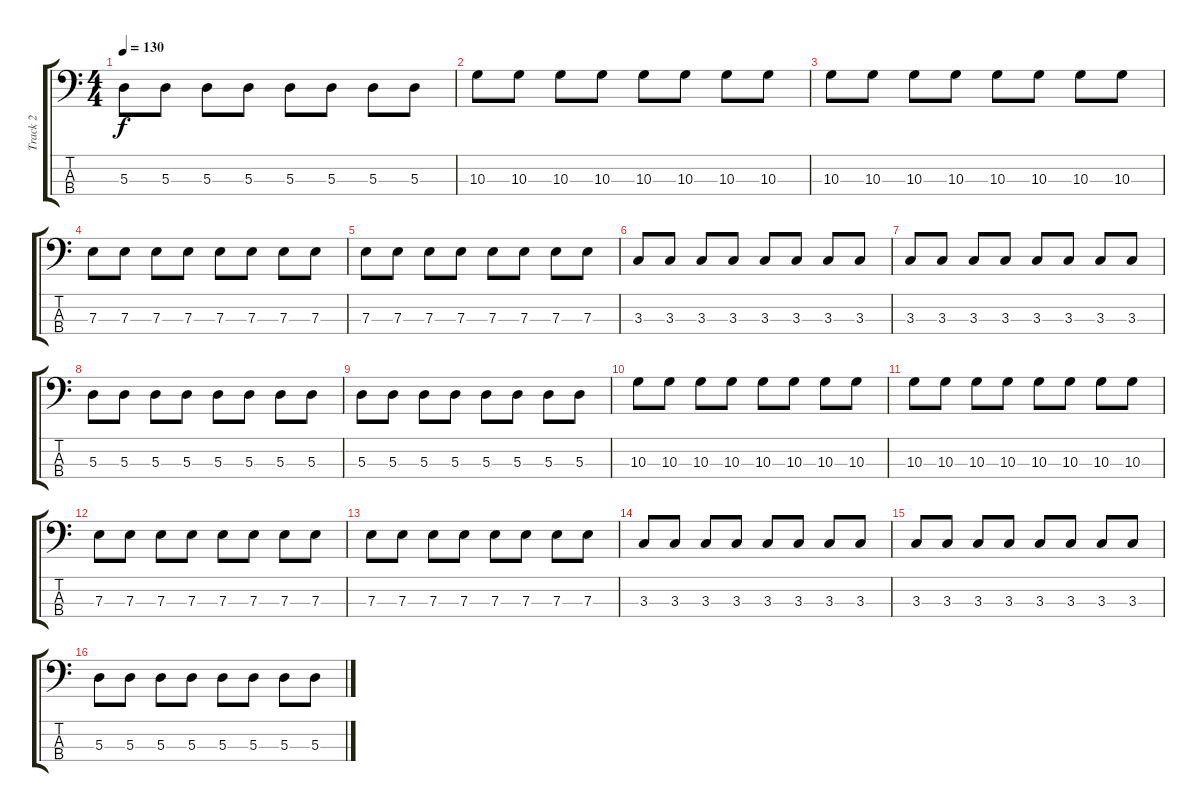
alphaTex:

\track ("Track 2" "Track 2") {instrument electricbassfinger}
\staff {score tabs}
\tuning (G2 D2 A1 E1) {hide}
\ts (4 4)
\tempo 130
\clef f4
\ks c
5.3.8{dy f} 5.3.8 5.3.8 5.3.8 5.3.8 5.3.8 5.3.8 5.3.8 |
10.3.8 10.3.8 10.3.8 10.3.8 10.3.8 10.3.8 10.3.8 10.3.8 |
10.3.8 10.3.8 10.3.8 10.3.8 10.3.8 10.3.8 10.3.8 10.3.8 |
7.3.8 7.3.8 7.3.8 7.3.8 7.3.8 7.3.8 7.3.8 7.3.8 |
7.3.8 7.3.8 7.3.8 7.3.8 7.3.8 7.3.8 7.3.8 7.3.8 |
3.3.8 3.3.8 3.3.8 3.3.8 3.3.8 3.3.8 3.3.8 3.3.8 |
3.3.8 3.3.8 3.3.8 3.3.8 3.3.8 3.3.8 3.3.8 3.3.8 |
5.3.8 5.3.8 5.3.8 5.3.8 5.3.8 5.3.8 5.3.8 5.3.8 |
5.3.8 5.3.8 5.3.8 5.3.8 5.3.8 5.3.8 5.3.8 5.3.8 |
10.3.8 10.3.8 10.3.8 10.3.8 10.3.8 10.3.8 10.3.8 10.3.8 |
10.3.8 10.3.8 10.3.8 10.3.8 10.3.8 10.3.8 10.3.8 10.3.8 |
7.3.8 7.3.8 7.3.8 7.3.8 7.3.8 7.3.8 7.3.8 7.3.8 |
7.3.8 7.3.8 7.3.8 7.3.8 7.3.8 7.3.8 7.3.8 7.3.8 |
3.3.8 3.3.8 3.3.8 3.3.8 3.3.8 3.3.8 3.3.8 3.3.8 |
3.3.8 3.3.8 3.3.8 3.3.8 3.3.8 3.3.8 3.3.8 3.3.8 |
5.3.8 5.3.8 5.3.8 5.3.8 5.3.8 5.3.8 5.3.8 5.3.8
